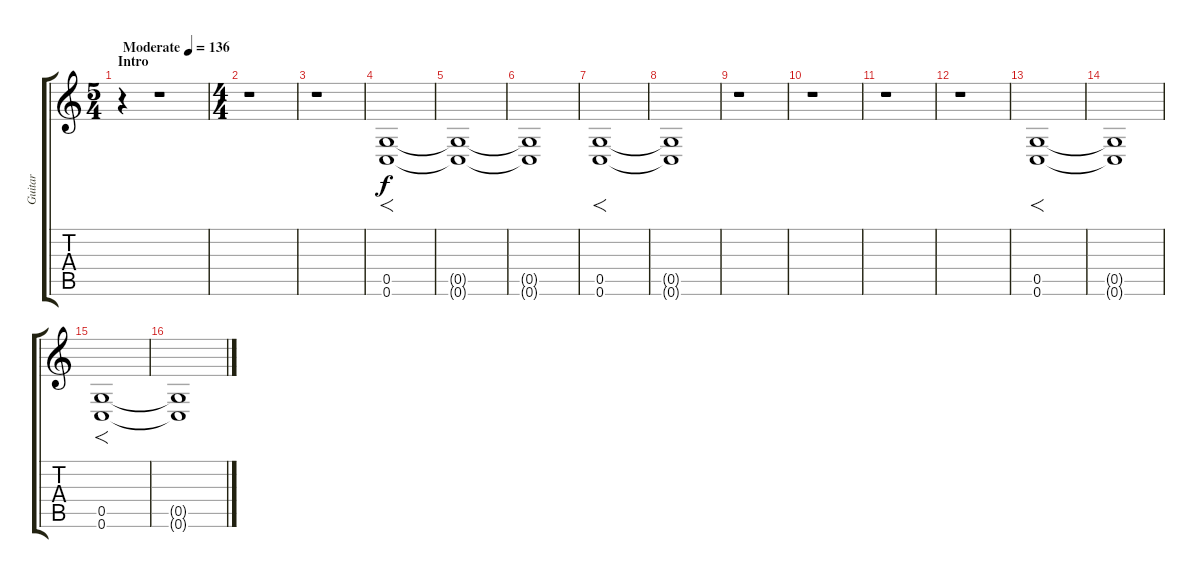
\track ("Guitar" "Guitar") {instrument distortionguitar}
\staff {score tabs}
\tuning (D4 A3 F3 C3 G2 C2) {hide}
\ts (5 4)
\section ("" "Intro")
\tempo (136 "Moderate")
\clef g2
\ks c
r.4{dy f instrument distortionguitar} r.1 |
\ts (4 4)
r.1 |
r.1 |
(0.5 0.6).1{f volume 1} |
(0.5{t} 0.6{t}).1 |
(0.5{t} 0.6{t}).1{volume 0} |
(0.5 0.6).1{f volume 2} |
(0.5{t} 0.6{t}).1{volume 0} |
r.1 |
r.1 |
r.1 |
r.1 |
(0.5 0.6).1{f volume 3} |
(0.5{t} 0.6{t}).1{volume 0} |
(0.5 0.6).1{f volume 4} |
(0.5{t} 0.6{t}).1{volume 0}
